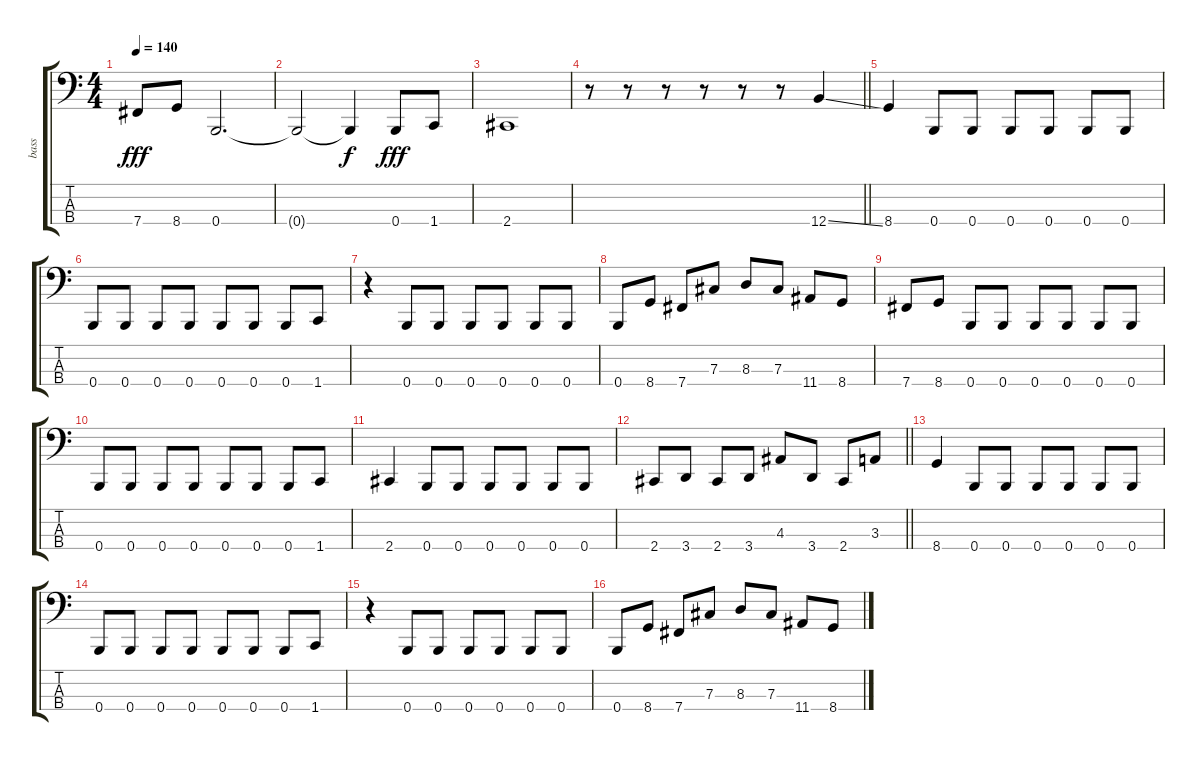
\track ("bass" "bass") {instrument electricbasspick}
\staff {score tabs}
\tuning (E2 B1 Gb1 B0) {hide}
\ts (4 4)
\tempo 140
\clef f4
\ks c
7.4.8{dy fff} 8.4.8 0.4.2{d} |
0.4{t}.2 0.4{t}.4{dy f} 0.4.8{dy fff} 1.4.8 |
2.4.1 |
\barLineRight lightlight
r.8 r.8 r.8 r.8 r.8 r.8 12.4{ss}.4 |
\section ("" "")
8.4.4 0.4.8 0.4.8 0.4.8 0.4.8 0.4.8 0.4.8 |
0.4.8 0.4.8 0.4.8 0.4.8 0.4.8 0.4.8 0.4.8 1.4.8 |
r.4 0.4.8 0.4.8 0.4.8 0.4.8 0.4.8 0.4.8 |
0.4.8 8.4.8 7.4.8 7.3.8 8.3.8 7.3.8 11.4.8 8.4.8 |
7.4.8 8.4.8 0.4.8 0.4.8 0.4.8 0.4.8 0.4.8 0.4.8 |
0.4.8 0.4.8 0.4.8 0.4.8 0.4.8 0.4.8 0.4.8 1.4.8 |
2.4.4 0.4.8 0.4.8 0.4.8 0.4.8 0.4.8 0.4.8 |
\barLineRight lightlight
2.4.8 3.4.8 2.4.8 3.4.8 4.3.8 3.4.8 2.4.8 3.3.8 |
8.4.4 0.4.8 0.4.8 0.4.8 0.4.8 0.4.8 0.4.8 |
0.4.8 0.4.8 0.4.8 0.4.8 0.4.8 0.4.8 0.4.8 1.4.8 |
r.4 0.4.8 0.4.8 0.4.8 0.4.8 0.4.8 0.4.8 |
0.4.8 8.4.8 7.4.8 7.3.8 8.3.8 7.3.8 11.4.8 8.4.8
